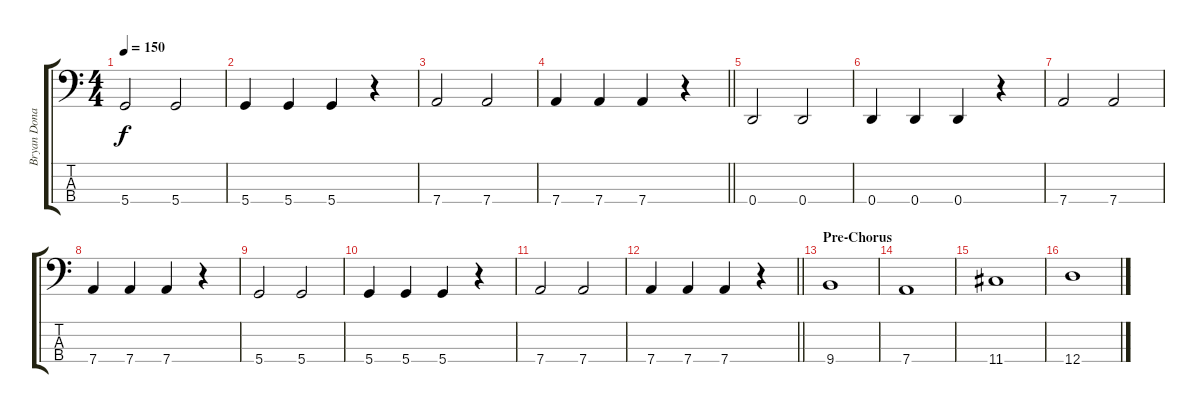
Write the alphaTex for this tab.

\track ("Bryan Donahue (Bass)" "Bryan Dona") {instrument electricbassfinger}
\staff {score tabs}
\tuning (Gb2 D2 A1 D1) {hide}
\ts (4 4)
\tempo 150
\clef f4
\ks c
5.4.2{dy f} 5.4.2 |
5.4.4 5.4.4 5.4.4 r.4 |
7.4.2 7.4.2 |
\barLineRight lightlight
7.4.4 7.4.4 7.4.4 r.4 |
0.4.2 0.4.2 |
0.4.4 0.4.4 0.4.4 r.4 |
7.4.2 7.4.2 |
7.4.4 7.4.4 7.4.4 r.4 |
5.4.2 5.4.2 |
5.4.4 5.4.4 5.4.4 r.4 |
7.4.2 7.4.2 |
\barLineRight lightlight
7.4.4 7.4.4 7.4.4 r.4 |
\section ("" "Pre-Chorus")
9.4.1 |
7.4.1 |
11.4.1 |
12.4.1
